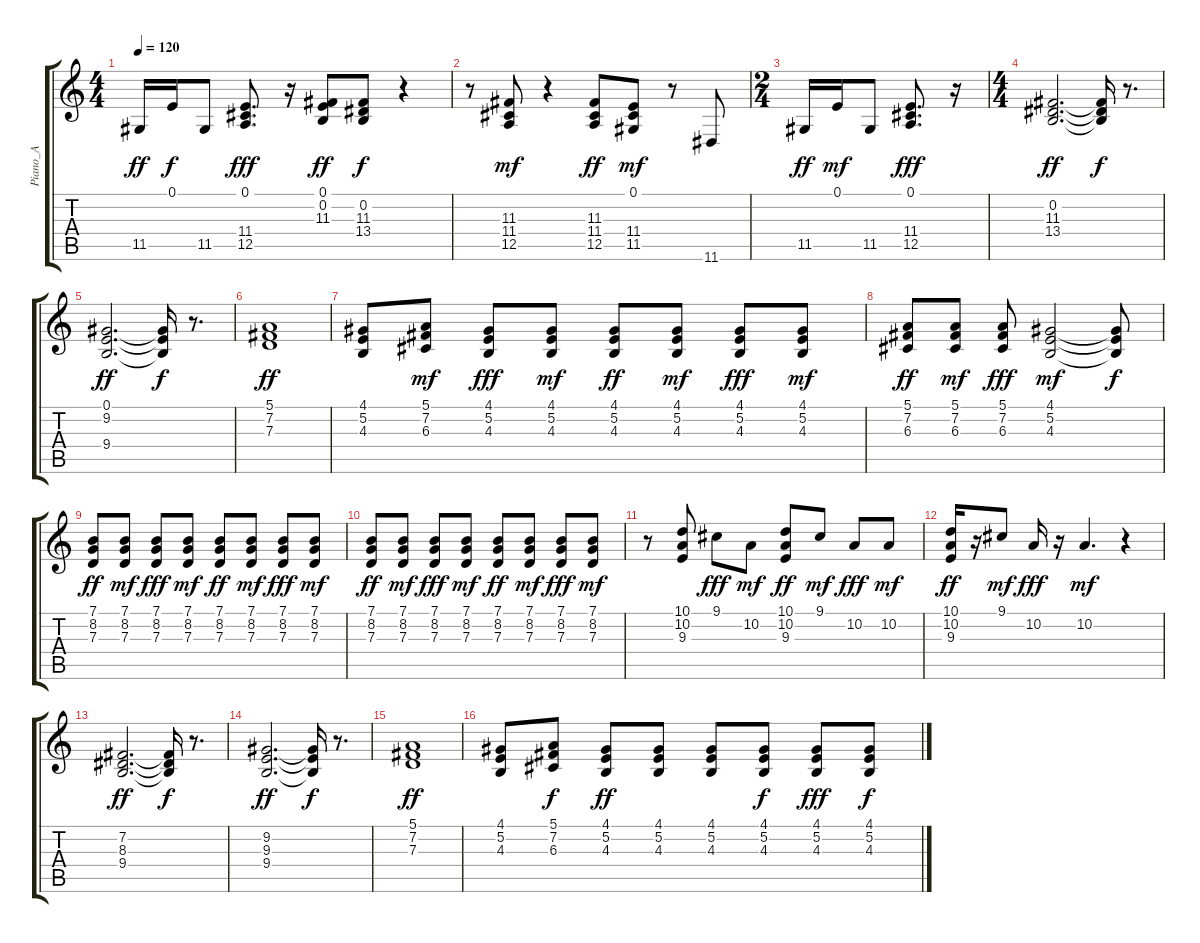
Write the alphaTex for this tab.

\track ("Piano_A    (GS) " "Piano_A   ") {instrument acousticgrandpiano}
\staff {score tabs}
\tuning (E4 B3 G3 D3 A2 E2) {hide}
\ts (4 4)
\tempo 120
\clef g2
\ks c
11.5.16{dy ff} 0.1.16{dy f} 11.5.8 (0.1 11.4 12.5).8{d dy fff} r.16 (0.1 0.2 11.3).8{dy ff} (0.2 11.3 13.4).8{dy f} r.4 |
r.8 (11.3 11.4 12.5).8{dy mf} r.4 (11.3 11.4 12.5).8{dy ff} (0.1 11.4 11.5).8{dy mf} r.8 11.6.8 |
\ts (2 4)
11.5.16{dy ff} 0.1.16{dy mf} 11.5.8 (0.1 11.4 12.5).8{d dy fff} r.16 |
\ts (4 4)
(0.2 11.3 13.4).2{d dy ff} (0.2{t} 11.3{t} 13.4{t}).16{dy f} r.8{d} |
(0.1 9.2 9.4).2{d dy ff} (0.1{t} 9.2{t} 9.4{t}).16{dy f} r.8{d} |
(5.1 7.2 7.3).1{dy ff} |
(4.1 5.2 4.3).8 (5.1 7.2 6.3).8{dy mf} (4.1 5.2 4.3).8{dy fff} (4.1 5.2 4.3).8{dy mf} (4.1 5.2 4.3).8{dy ff} (4.1 5.2 4.3).8{dy mf} (4.1 5.2 4.3).8{dy fff} (4.1 5.2 4.3).8{dy mf} |
(5.1 7.2 6.3).8{dy ff} (5.1 7.2 6.3).8{dy mf} (5.1 7.2 6.3).8{dy fff} (4.1 5.2 4.3).2{dy mf} (4.1{t} 5.2{t} 4.3{t}).8{dy f} |
(7.1 8.2 7.3).8{dy ff} (7.1 8.2 7.3).8{dy mf} (7.1 8.2 7.3).8{dy fff} (7.1 8.2 7.3).8{dy mf} (7.1 8.2 7.3).8{dy ff} (7.1 8.2 7.3).8{dy mf} (7.1 8.2 7.3).8{dy fff} (7.1 8.2 7.3).8{dy mf} |
(7.1 8.2 7.3).8{dy ff} (7.1 8.2 7.3).8{dy mf} (7.1 8.2 7.3).8{dy fff} (7.1 8.2 7.3).8{dy mf} (7.1 8.2 7.3).8{dy ff} (7.1 8.2 7.3).8{dy mf} (7.1 8.2 7.3).8{dy fff} (7.1 8.2 7.3).8{dy mf} |
r.8 (10.1 10.2 9.3).8 9.1.8{dy fff} 10.2.8{dy mf} (10.1 10.2 9.3).8{dy ff} 9.1.8{dy mf} 10.2.8{dy fff} 10.2.8{dy mf} |
(10.1 10.2 9.3).16{dy ff} r.16 9.1.8{dy mf} 10.2.16{dy fff} r.16 10.2.4{d dy mf} r.4 |
(7.2 8.3 9.4).2{d dy ff} (7.2{t} 8.3{t} 9.4{t}).16{dy f} r.8{d} |
(9.2 9.3 9.4).2{d dy ff} (9.2{t} 9.3{t} 9.4{t}).16{dy f} r.8{d} |
(5.1 7.2 7.3).1{dy ff} |
(4.1 5.2 4.3).8 (5.1 7.2 6.3).8{dy f} (4.1 5.2 4.3).8{dy ff} (4.1 5.2 4.3).8 (4.1 5.2 4.3).8 (4.1 5.2 4.3).8{dy f} (4.1 5.2 4.3).8{dy fff} (4.1 5.2 4.3).8{dy f}
